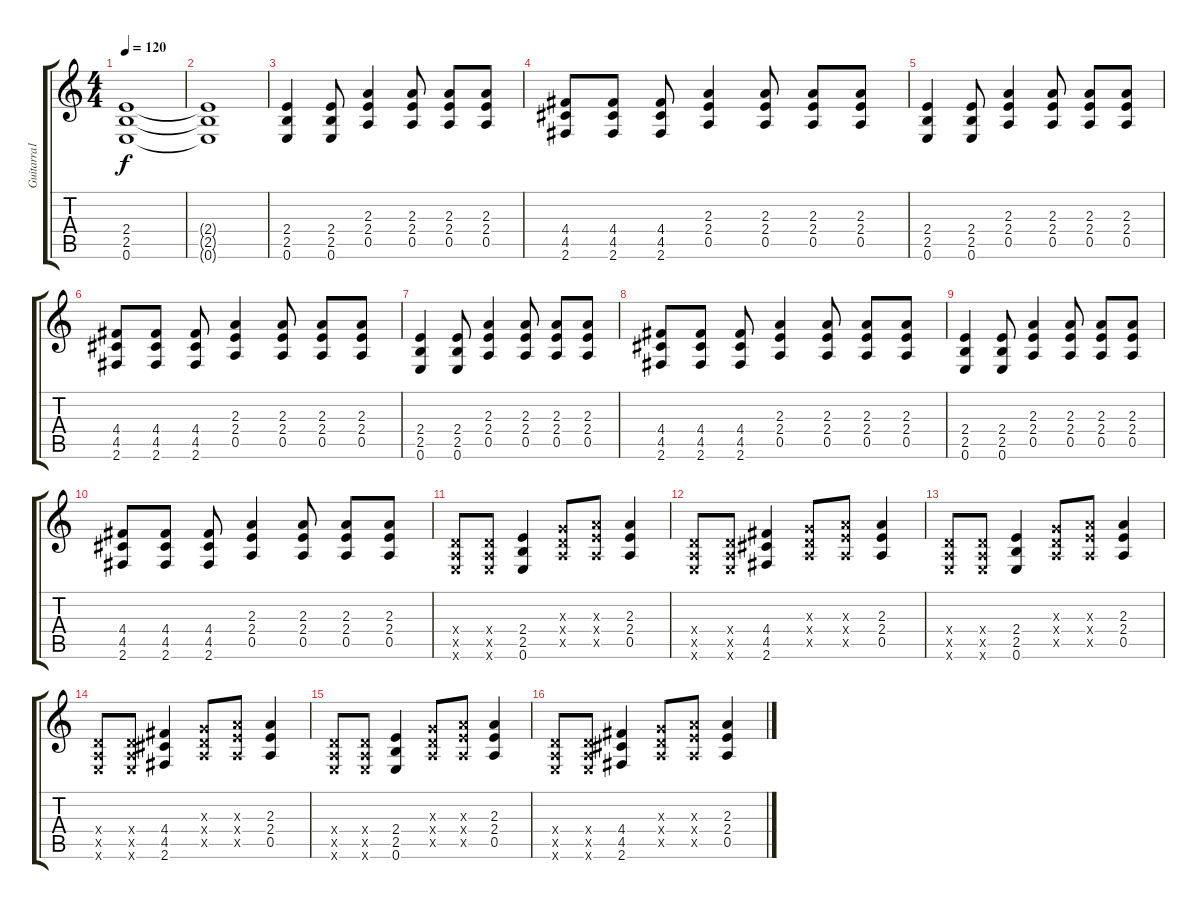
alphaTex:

\track ("Guitarra1" "Guitarra1") {instrument overdrivenguitar}
\staff {score tabs}
\tuning (E4 B3 G3 D3 A2 E2) {hide}
\ts (4 4)
\tempo 120
\clef g2
\ks c
(2.4 2.5 0.6).1{dy f instrument overdrivenguitar} |
(2.4{t} 2.5{t} 0.6{t}).1 |
(2.4 2.5 0.6).4 (2.4 2.5 0.6).8 (2.3 2.4 0.5).4 (2.3 2.4 0.5).8 (2.3 2.4 0.5).8 (2.3 2.4 0.5).8 |
(4.4 4.5 2.6).8 (4.4 4.5 2.6).8 (4.4 4.5 2.6).8 (2.3 2.4 0.5).4 (2.3 2.4 0.5).8 (2.3 2.4 0.5).8 (2.3 2.4 0.5).8 |
(2.4 2.5 0.6).4 (2.4 2.5 0.6).8 (2.3 2.4 0.5).4 (2.3 2.4 0.5).8 (2.3 2.4 0.5).8 (2.3 2.4 0.5).8 |
(4.4 4.5 2.6).8 (4.4 4.5 2.6).8 (4.4 4.5 2.6).8 (2.3 2.4 0.5).4 (2.3 2.4 0.5).8 (2.3 2.4 0.5).8 (2.3 2.4 0.5).8 |
(2.4 2.5 0.6).4 (2.4 2.5 0.6).8 (2.3 2.4 0.5).4 (2.3 2.4 0.5).8 (2.3 2.4 0.5).8 (2.3 2.4 0.5).8 |
(4.4 4.5 2.6).8 (4.4 4.5 2.6).8 (4.4 4.5 2.6).8 (2.3 2.4 0.5).4 (2.3 2.4 0.5).8 (2.3 2.4 0.5).8 (2.3 2.4 0.5).8 |
(2.4 2.5 0.6).4 (2.4 2.5 0.6).8 (2.3 2.4 0.5).4 (2.3 2.4 0.5).8 (2.3 2.4 0.5).8 (2.3 2.4 0.5).8 |
(4.4 4.5 2.6).8 (4.4 4.5 2.6).8 (4.4 4.5 2.6).8 (2.3 2.4 0.5).4 (2.3 2.4 0.5).8 (2.3 2.4 0.5).8 (2.3 2.4 0.5).8 |
(0.4{x} 0.5{x} 0.6{x}).8 (0.4{x} 0.5{x} 0.6{x}).8 (2.4 2.5 0.6).4 (0.3{x} 0.4{x} 0.5{x}).8 (2.3{x} 2.4{x} 0.5{x}).8 (2.3 2.4 0.5).4 |
(0.4{x} 0.5{x} 0.6{x}).8 (0.4{x} 0.5{x} 0.6{x}).8 (4.4 4.5 2.6).4 (0.3{x} 0.4{x} 0.5{x}).8 (2.3{x} 2.4{x} 0.5{x}).8 (2.3 2.4 0.5).4 |
(0.4{x} 0.5{x} 0.6{x}).8 (0.4{x} 0.5{x} 0.6{x}).8 (2.4 2.5 0.6).4 (0.3{x} 0.4{x} 0.5{x}).8 (2.3{x} 2.4{x} 0.5{x}).8 (2.3 2.4 0.5).4 |
(0.4{x} 0.5{x} 0.6{x}).8 (0.4{x} 0.5{x} 0.6{x}).8 (4.4 4.5 2.6).4 (0.3{x} 0.4{x} 0.5{x}).8 (2.3{x} 2.4{x} 0.5{x}).8 (2.3 2.4 0.5).4 |
(0.4{x} 0.5{x} 0.6{x}).8 (0.4{x} 0.5{x} 0.6{x}).8 (2.4 2.5 0.6).4 (0.3{x} 0.4{x} 0.5{x}).8 (2.3{x} 2.4{x} 0.5{x}).8 (2.3 2.4 0.5).4 |
(0.4{x} 0.5{x} 0.6{x}).8 (0.4{x} 0.5{x} 0.6{x}).8 (4.4 4.5 2.6).4 (0.3{x} 0.4{x} 0.5{x}).8 (2.3{x} 2.4{x} 0.5{x}).8 (2.3 2.4 0.5).4
